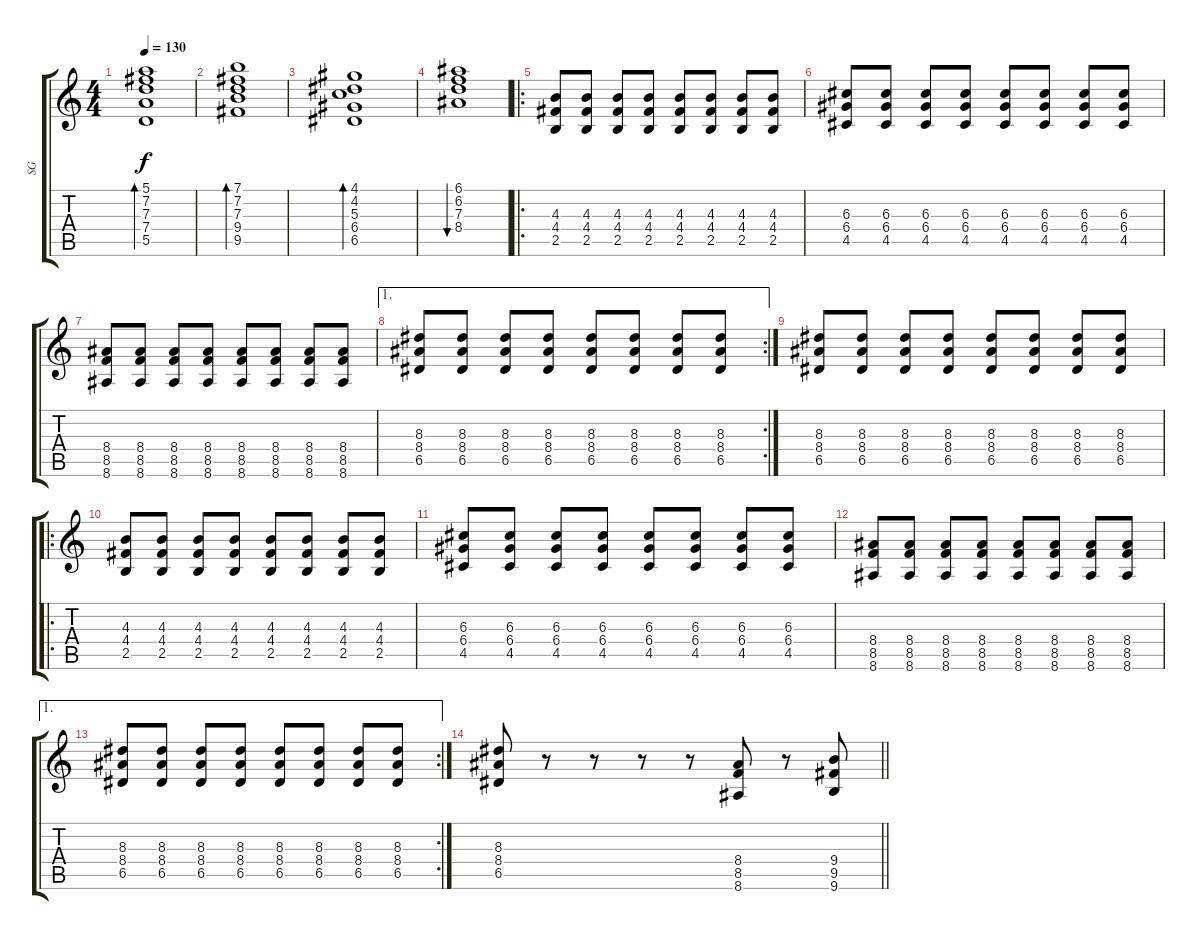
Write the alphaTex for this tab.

\track ("SG" "SG") {instrument electricguitarmuted}
\staff {score tabs}
\tuning (E4 B3 G3 D3 A2 D2) {hide}
\ts (4 4)
\tempo 130
\clef g2
\ks c
(5.1 7.2 7.3 7.4 5.5).1{bd 240 dy f instrument electricguitarclean} |
(7.1 7.2 7.3 9.4 9.5).1{bd 240} |
(4.1 4.2 5.3 6.4 6.5).1{bd 240} |
(6.1 6.2 7.3 8.4).1{bu 240} |
\ro
(4.3 4.4 2.5).8{instrument overdrivenguitar} (4.3 4.4 2.5).8 (4.3 4.4 2.5).8 (4.3 4.4 2.5).8 (4.3 4.4 2.5).8 (4.3 4.4 2.5).8 (4.3 4.4 2.5).8 (4.3 4.4 2.5).8 |
(6.3 6.4 4.5).8 (6.3 6.4 4.5).8 (6.3 6.4 4.5).8 (6.3 6.4 4.5).8 (6.3 6.4 4.5).8 (6.3 6.4 4.5).8 (6.3 6.4 4.5).8 (6.3 6.4 4.5).8 |
(8.4 8.5 8.6).8 (8.4 8.5 8.6).8 (8.4 8.5 8.6).8 (8.4 8.5 8.6).8 (8.4 8.5 8.6).8 (8.4 8.5 8.6).8 (8.4 8.5 8.6).8 (8.4 8.5 8.6).8 |
\ae 1
\rc 2
(8.3 8.4 6.5).8 (8.3 8.4 6.5).8 (8.3 8.4 6.5).8 (8.3 8.4 6.5).8 (8.3 8.4 6.5).8 (8.3 8.4 6.5).8 (8.3 8.4 6.5).8 (8.3 8.4 6.5).8 |
(8.3 8.4 6.5).8 (8.3 8.4 6.5).8 (8.3 8.4 6.5).8 (8.3 8.4 6.5).8 (8.3 8.4 6.5).8 (8.3 8.4 6.5).8 (8.3 8.4 6.5).8 (8.3 8.4 6.5).8 |
\ro
(4.3 4.4 2.5).8{instrument overdrivenguitar} (4.3 4.4 2.5).8 (4.3 4.4 2.5).8 (4.3 4.4 2.5).8 (4.3 4.4 2.5).8 (4.3 4.4 2.5).8 (4.3 4.4 2.5).8 (4.3 4.4 2.5).8 |
(6.3 6.4 4.5).8 (6.3 6.4 4.5).8 (6.3 6.4 4.5).8 (6.3 6.4 4.5).8 (6.3 6.4 4.5).8 (6.3 6.4 4.5).8 (6.3 6.4 4.5).8 (6.3 6.4 4.5).8 |
(8.4 8.5 8.6).8 (8.4 8.5 8.6).8 (8.4 8.5 8.6).8 (8.4 8.5 8.6).8 (8.4 8.5 8.6).8 (8.4 8.5 8.6).8 (8.4 8.5 8.6).8 (8.4 8.5 8.6).8 |
\ae 1
\rc 2
(8.3 8.4 6.5).8 (8.3 8.4 6.5).8 (8.3 8.4 6.5).8 (8.3 8.4 6.5).8 (8.3 8.4 6.5).8 (8.3 8.4 6.5).8 (8.3 8.4 6.5).8 (8.3 8.4 6.5).8 |
\barLineRight lightlight
(8.3 8.4 6.5).8{instrument overdrivenguitar} r.8 r.8 r.8 r.8 (8.4 8.5 8.6).8 r.8 (9.4 9.5 9.6).8
